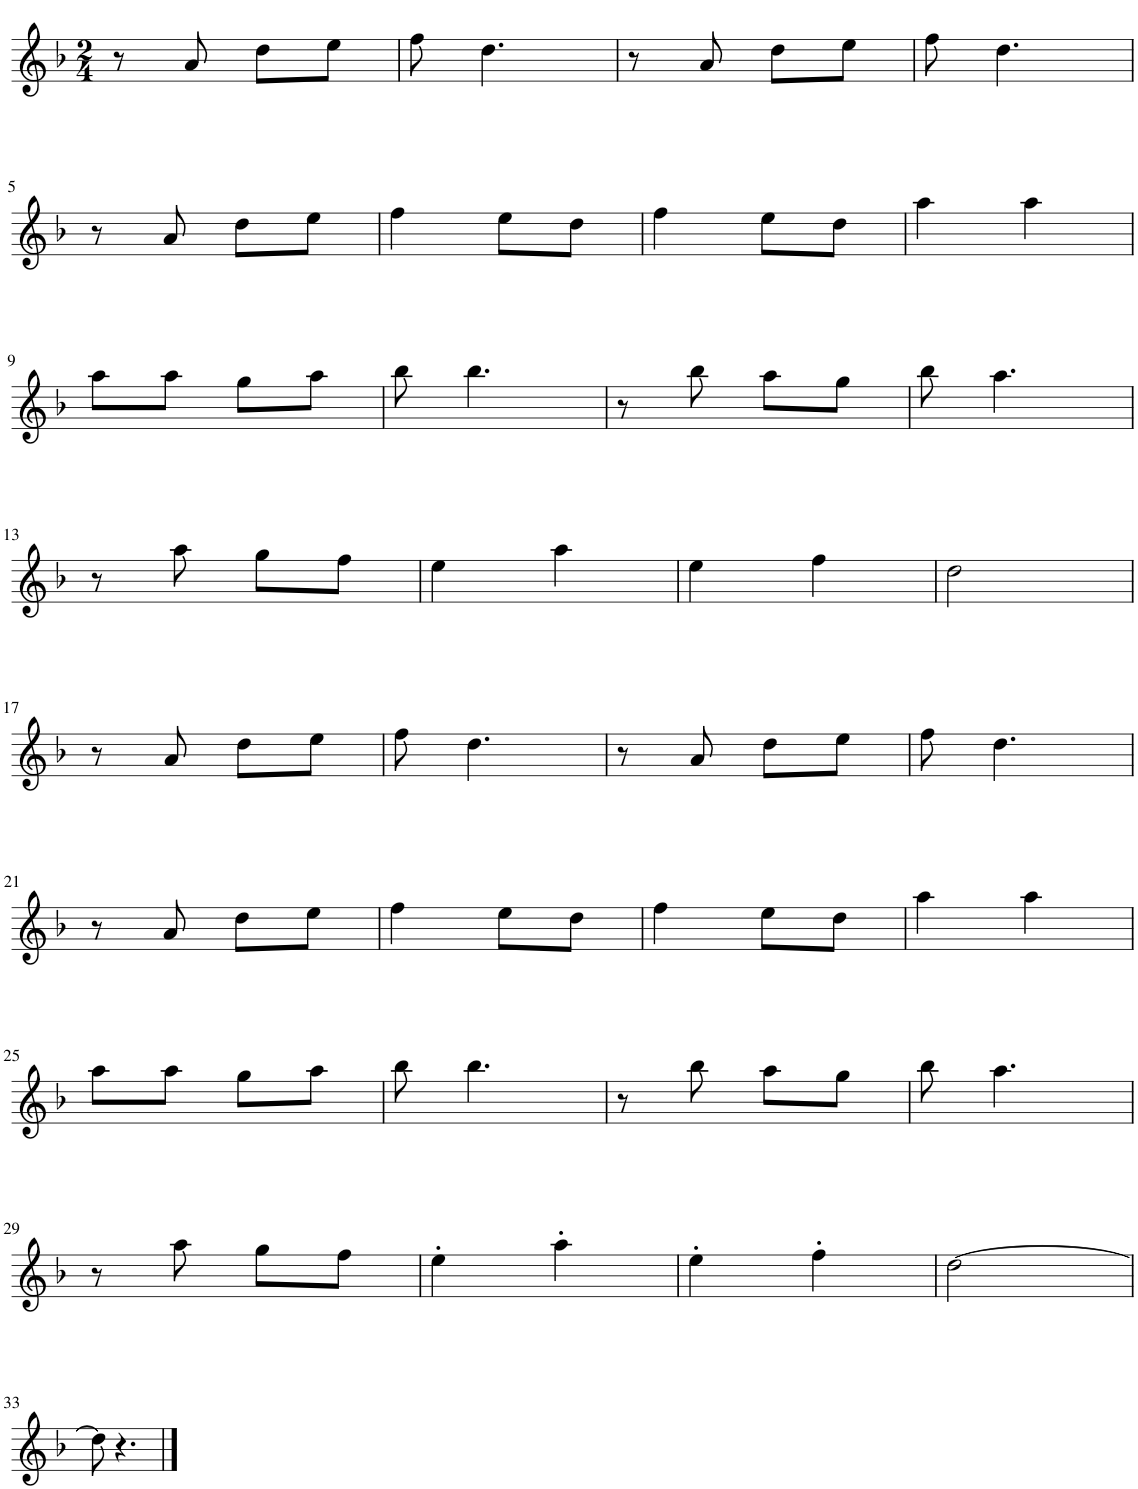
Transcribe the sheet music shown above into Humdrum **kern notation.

**kern
*part1
*staff1
*I"Flute, Flute
*clefG2
*k[b-]
*M2/4
=1
8r
8a/
8dd\L
8ee\J
=2
8ff\
4.dd\
=3
8r
8a/
8dd\L
8ee\J
=4
8ff\
4.dd\
!!LO:LB:g=z
=5
8r
8a/
8dd\L
8ee\J
=6
4ff\
8ee\L
8dd\J
=7
4ff\
8ee\L
8dd\J
=8
4aa\
4aa\
!!LO:LB:g=z
=9
8aa\L
8aa\J
8gg\L
8aa\J
=10
8bb-\
4.bb-\
=11
8r
8bb-\
8aa\L
8gg\J
=12
8bb-\
4.aa\
!!LO:LB:g=z
=13
8r
8aa\
8gg\L
8ff\J
=14
4ee\
4aa\
=15
4ee\
4ff\
=16
2dd\
!!LO:LB:g=z
=17
8r
8a/
8dd\L
8ee\J
=18
8ff\
4.dd\
=19
8r
8a/
8dd\L
8ee\J
=20
8ff\
4.dd\
!!LO:LB:g=z
=21
8r
8a/
8dd\L
8ee\J
=22
4ff\
8ee\L
8dd\J
=23
4ff\
8ee\L
8dd\J
=24
4aa\
4aa\
!!LO:LB:g=z
=25
8aa\L
8aa\J
8gg\L
8aa\J
=26
8bb-\
4.bb-\
=27
8r
8bb-\
8aa\L
8gg\J
=28
8bb-\
4.aa\
!!LO:LB:g=z
=29
8r
8aa\
8gg\L
8ff\J
=30
4ee'\
4aa'\
=31
4ee'\
4ff'\
=32
[2dd\
!!LO:LB:g=z
=33
8dd\]
4.r
==
*-
